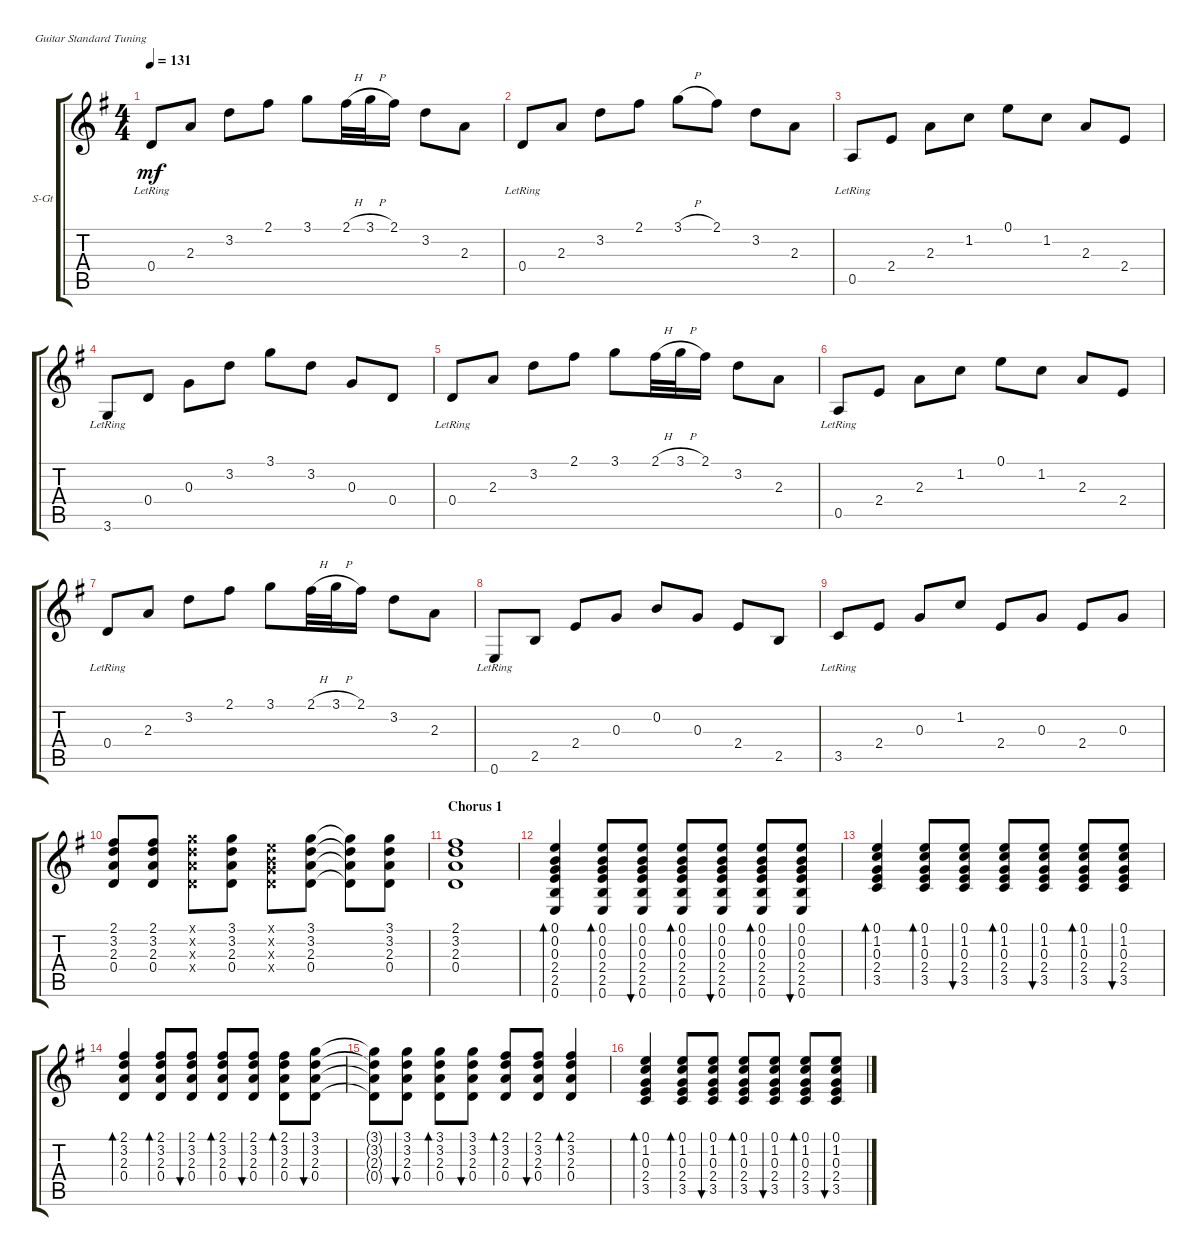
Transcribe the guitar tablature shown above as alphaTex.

\bracketExtendMode groupsimilarinstruments
\firstSystemTrackNameOrientation horizontal
\otherSystemsTrackNameOrientation horizontal
\track ("Guitar" "S-Gt") {instrument acousticguitarsteel}
\staff {score tabs}
\tuning (E4 B3 G3 D3 A2 E2)
\ts (4 4)
\tempo 131
\clef g2
\ks g
0.4{lr}.8{dy mf} 2.3.8 3.2.8 2.1.8 3.1.8 2.1{h}.32 3.1{h}.32 2.1.16 3.2.8 2.3.8 |
0.4{lr}.8 2.3.8 3.2.8 2.1.8 3.1{h}.8 2.1.8 3.2.8 2.3.8 |
0.5{lr}.8 2.4.8 2.3.8 1.2.8 0.1.8 1.2.8 2.3.8 2.4.8 |
3.6{lr}.8 0.4.8 0.3.8 3.2.8 3.1.8 3.2.8 0.3.8 0.4.8 |
0.4{lr}.8 2.3.8 3.2.8 2.1.8 3.1.8 2.1{h}.32 3.1{h}.32 2.1.16 3.2.8 2.3.8 |
0.5{lr}.8 2.4.8 2.3.8 1.2.8 0.1.8 1.2.8 2.3.8 2.4.8 |
0.4{lr}.8 2.3.8 3.2.8 2.1.8 3.1.8 2.1{h}.32 3.1{h}.32 2.1.16 3.2.8 2.3.8 |
0.6{lr}.8 2.5.8 2.4.8 0.3.8 0.2.8 0.3.8 2.4.8 2.5.8 |
3.5{lr}.8 2.4.8 0.3.8 1.2.8 2.4.8 0.3.8 2.4.8 0.3.8 |
(2.1 3.2 2.3 0.4).8 (2.1 3.2 2.3 0.4).8 (3.1{x} 3.2{x} 2.3{x} 0.4{x}).8 (3.1 3.2 2.3 0.4).8 (0.1{x} 0.2{x} 0.3{x} 0.4{x}).8 (3.1 3.2 2.3 0.4).8 (3.1{t} 3.2{t} 2.3{t} 0.4{t}).8 (3.1 3.2 2.3 0.4).8 |
\section ("" "Chorus 1")
(2.1 3.2 2.3 0.4).1 |
(0.1 0.2 0.3 2.4 2.5 0.6).4{bd 120} (0.1 0.2 0.3 2.4 2.5 0.6).8{bd 120} (0.1 0.2 0.3 2.4 2.5 0.6).8{bu 119} (0.1 0.2 0.3 2.4 2.5 0.6).8{bd 120} (0.1 0.2 0.3 2.4 2.5 0.6).8{bu 119} (0.1 0.2 0.3 2.4 2.5 0.6).8{bd 120} (0.1 0.2 0.3 2.4 2.5 0.6).8{bu 119} |
(0.1 1.2 0.3 2.4 3.5).4{bd 120} (0.1 1.2 0.3 2.4 3.5).8{bd 120} (0.1 1.2 0.3 2.4 3.5).8{bu 119} (0.1 1.2 0.3 2.4 3.5).8{bd 120} (0.1 1.2 0.3 2.4 3.5).8{bu 119} (0.1 1.2 0.3 2.4 3.5).8{bd 120} (0.1 1.2 0.3 2.4 3.5).8{bu 119} |
(2.1 3.2 2.3 0.4).4{bd 120} (2.1 3.2 2.3 0.4).8{bd 120} (2.1 3.2 2.3 0.4).8{bu 119} (2.1 3.2 2.3 0.4).8{bd 120} (2.1 3.2 2.3 0.4).8{bu 119} (2.1 3.2 2.3 0.4).8{bd 120} (3.1 3.2 2.3 0.4).8{bu 119} |
(3.1{t} 3.2{t} 2.3{t} 0.4{t}).8 (3.1 3.2 2.3 0.4).8{bu 119} (3.1 3.2 2.3 0.4).8{bd 120} (3.1 3.2 2.3 0.4).8{bu 119} (2.1 3.2 2.3 0.4).8{bd 120} (2.1 3.2 2.3 0.4).8{bu 119} (2.1 3.2 2.3 0.4).4{bd 118} |
(0.1 1.2 0.3 2.4 3.5).4{bd 120} (0.1 1.2 0.3 2.4 3.5).8{bd 120} (0.1 1.2 0.3 2.4 3.5).8{bu 119} (0.1 1.2 0.3 2.4 3.5).8{bd 120} (0.1 1.2 0.3 2.4 3.5).8{bu 119} (0.1 1.2 0.3 2.4 3.5).8{bd 120} (0.1 1.2 0.3 2.4 3.5).8{bu 119}
